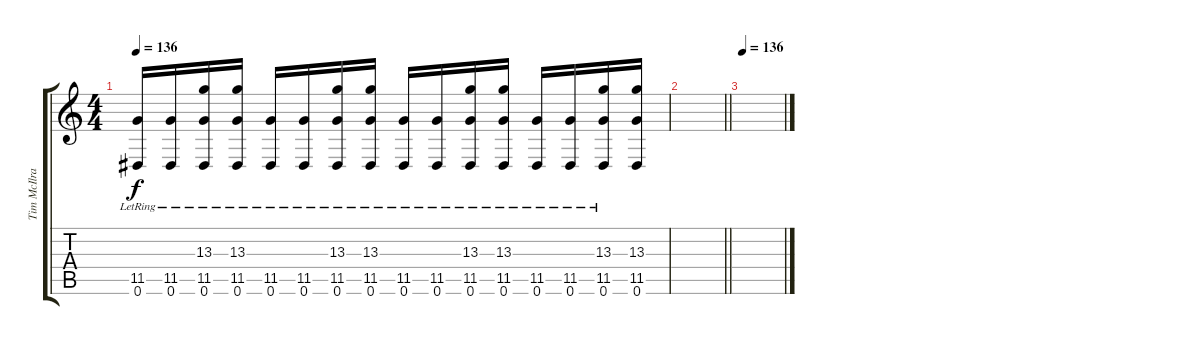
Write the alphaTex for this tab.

\track ("Tim McIlrath (Guitar Clean)" "Tim McIlra") {instrument electricguitarjazz}
\staff {score tabs}
\tuning (Eb4 Bb3 Gb3 Db3 Ab2 Eb2) {hide}
\ts (4 4)
\tempo 136
\clef g2
\ks c
(11.5{lr} 0.6{lr}).16{dy f} (11.5{lr} 0.6{lr}).16 (13.3{lr} 11.5{lr} 0.6{lr}).16 (13.3{lr} 11.5{lr} 0.6{lr}).16 (11.5{lr} 0.6{lr}).16 (11.5{lr} 0.6{lr}).16 (13.3{lr} 11.5{lr} 0.6{lr}).16 (13.3{lr} 11.5{lr} 0.6{lr}).16 (11.5{lr} 0.6{lr}).16 (11.5{lr} 0.6{lr}).16 (13.3{lr} 11.5{lr} 0.6{lr}).16 (13.3{lr} 11.5{lr} 0.6{lr}).16 (11.5{lr} 0.6{lr}).16 (11.5{lr} 0.6{lr}).16 (13.3{lr} 11.5{lr} 0.6{lr}).16 (13.3 11.5 0.6).16 |
\barLineRight lightlight
|
\tempo 136
